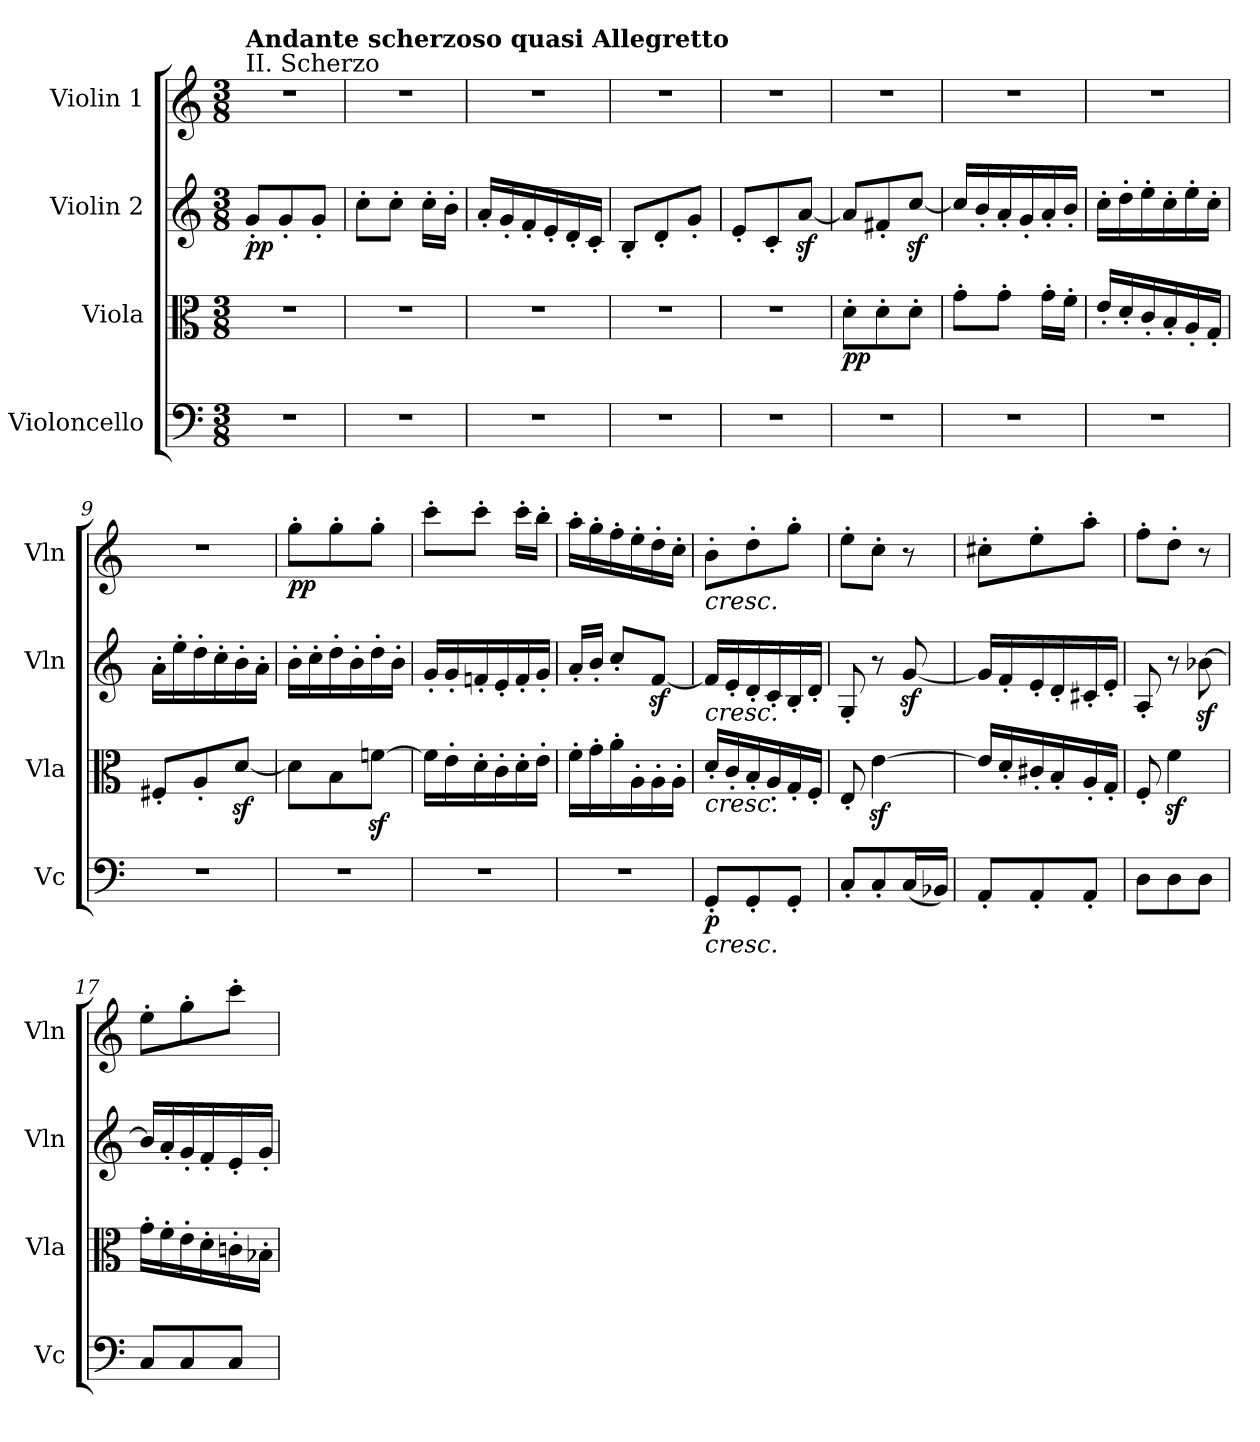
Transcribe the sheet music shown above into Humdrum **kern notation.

**kern	**dynam	**kern	**dynam	**kern	**dynam	**kern	**dynam
*part4	*part4	*part3	*part3	*part2	*part2	*part1	*part1
*staff4	*staff4	*staff3	*staff3	*staff2	*staff2	*staff1	*staff1
*I"Violoncello	*	*I"Viola	*	*I"Violin 2	*	*I"Violin 1	*
*I'Vc	*	*I'Vla	*	*I'Vln	*	*I'Vln	*
!!LO:PB:g=z
*clefF4	*	*clefC3	*	*clefG2	*	*clefG2	*
*k[]	*	*k[]	*	*k[]	*	*k[]	*
*M3/8	*	*M3/8	*	*M3/8	*	*M3/8	*
=1	=1	=1	=1	=1	=1	=1	=1
!	!	!	!	!	!	!LO:TX:a:t=II.  Scherzo	!
!	!	!	!	!	!	!LO:TX:a:B:t=Andante scherzoso quasi Allegretto	!
!	!	!	!	!	!LO:DY:b	!	!
4.r	.	4.r	.	8g'/L	pp	4.r	.
.	.	.	.	8g'/	.	.	.
.	.	.	.	8g'/J	.	.	.
=2	=2	=2	=2	=2	=2	=2	=2
4.r	.	4.r	.	8cc'\L	.	4.r	.
.	.	.	.	8cc'\J	.	.	.
.	.	.	.	16cc'\LL	.	.	.
.	.	.	.	16b'\JJ	.	.	.
=3	=3	=3	=3	=3	=3	=3	=3
4.r	.	4.r	.	16a'/LL	.	4.r	.
.	.	.	.	16g'/	.	.	.
.	.	.	.	16f'/	.	.	.
.	.	.	.	16e'/	.	.	.
.	.	.	.	16d'/	.	.	.
.	.	.	.	16c'/JJ	.	.	.
=4	=4	=4	=4	=4	=4	=4	=4
4.r	.	4.r	.	8B'/L	.	4.r	.
.	.	.	.	8d'/	.	.	.
.	.	.	.	8g'/J	.	.	.
=5	=5	=5	=5	=5	=5	=5	=5
4.r	.	4.r	.	8e'/L	.	4.r	.
.	.	.	.	8c'/	.	.	.
.	.	.	.	[8az</J	.	.	.
=6	=6	=6	=6	=6	=6	=6	=6
!	!	!	!LO:DY:b	!	!	!	!
4.r	.	8d'\L	pp	8a/L]	.	4.r	.
.	.	8d'\	.	8f#X'/	.	.	.
.	.	8d'\J	.	[8ccz</J	.	.	.
=7	=7	=7	=7	=7	=7	=7	=7
4.r	.	8g'\L	.	16cc/LL]	.	4.r	.
.	.	.	.	16b'/	.	.	.
.	.	8g'\J	.	16a'/	.	.	.
.	.	.	.	16g'/	.	.	.
.	.	16g'\LL	.	16a'/	.	.	.
.	.	16f'\JJ	.	16b'/JJ	.	.	.
=8	=8	=8	=8	=8	=8	=8	=8
4.r	.	16e'/LL	.	16cc'\LL	.	4.r	.
.	.	16d'/	.	16dd'\	.	.	.
.	.	16c'/	.	16ee'\	.	.	.
.	.	16B'/	.	16cc'\	.	.	.
.	.	16A'/	.	16ee'\	.	.	.
.	.	16G'/JJ	.	16cc'\JJ	.	.	.
!!LO:LB:g=z
=9	=9	=9	=9	=9	=9	=9	=9
4.r	.	8F#X'/L	.	16a'\LL	.	4.r	.
.	.	.	.	16ee'\	.	.	.
.	.	8A'/	.	16dd'\	.	.	.
.	.	.	.	16cc'\	.	.	.
.	.	[8dz</J	.	16b'\	.	.	.
.	.	.	.	16a'\JJ	.	.	.
=10	=10	=10	=10	=10	=10	=10	=10
!	!	!	!	!	!	!	!LO:DY:b
4.r	.	8d\L]	.	16b'\LL	.	8gg'\L	pp
.	.	.	.	16cc'\	.	.	.
.	.	8B\	.	16dd'\	.	8gg'\	.
.	.	.	.	16b'\	.	.	.
.	.	[8fnz<\J	.	16dd'\	.	8gg'\J	.
.	.	.	.	16b'\JJ	.	.	.
!!LO:LB:g=z
=11	=11	=11	=11	=11	=11	=11	=11
4.r	.	16f\LL]	.	16g'/LL	.	8ccc'\L	.
.	.	16e'\	.	16g'/	.	.	.
.	.	16d'\	.	16fn'/	.	8ccc'\J	.
.	.	16c'\	.	16e'/	.	.	.
.	.	16d'\	.	16f'/	.	16ccc'\LL	.
.	.	16e'\JJ	.	16g'/JJ	.	16bb'\JJ	.
=12	=12	=12	=12	=12	=12	=12	=12
4.r	.	16f'\LL	.	16a'/LL	.	16aa'\LL	.
.	.	16g'\	.	16b'/JJ	.	16gg'\	.
.	.	16a'\	.	8cc'/L	.	16ff'\	.
.	.	16A'\	.	.	.	16ee'\	.
.	.	16A'\	.	[8fz</J	.	16dd'\	.
.	.	16A'\JJ	.	.	.	16cc'\JJ	.
=13	=13	=13	=13	=13	=13	=13	=13
!	!	!	!	!	!	!LO:TX:b:i:t=cresc.	!
!	!	!	!	!LO:TX:b:i:t=cresc.	!	!	!
!	!	!LO:TX:b:i:t=cresc.	!	!	!	!	!
!LO:TX:b:i:t=cresc.	!	!	!	!	!	!	!
!	!LO:DY:b	!	!	!	!	!	!
8GG'/L	p	16d'/LL	.	16f/LL]	.	8b'\L	.
.	.	16c'/	.	16e'/	.	.	.
8GG'/	.	16B'/	.	16d'/	.	8dd'\	.
.	.	16A'/	.	16c'/	.	.	.
8GG'/J	.	16G'/	.	16B'/	.	8gg'\J	.
.	.	16F'/JJ	.	16d'/JJ	.	.	.
=14	=14	=14	=14	=14	=14	=14	=14
8C'/L	.	8E'/	.	8G'/	.	8ee'\L	.
8C'/	.	[4ez<\	.	8r	.	8cc'\J	.
(16C/L	.	.	.	[8gz</	.	8r	.
16BB-X/JJ)	.	.	.	.	.	.	.
=15	=15	=15	=15	=15	=15	=15	=15
8AA'/L	.	16e/LL]	.	16g/LL]	.	8cc#X'\L	.
.	.	16d'/	.	16f'/	.	.	.
8AA'/	.	16c#X'/	.	16e'/	.	8ee'\	.
.	.	16B'/	.	16d'/	.	.	.
8AA'/J	.	16A'/	.	16c#X'/	.	8aa'\J	.
.	.	16G'/JJ	.	16e'/JJ	.	.	.
=16	=16	=16	=16	=16	=16	=16	=16
8D\L	.	8F'/	.	8A'/	.	8ff'\L	.
8D\	.	4fz<\	.	8r	.	8dd'\J	.
8D\J	.	.	.	[8b-Xz<\	.	8r	.
=17	=17	=17	=17	=17	=17	=17	=17
8C/L	.	16g'\LL	.	16b-/LL]	.	8ee'\L	.
.	.	16f'\	.	16a'/	.	.	.
8C/	.	16e'\	.	16g'/	.	8gg'\	.
.	.	16d'\	.	16f'/	.	.	.
8C/J	.	16cn'\	.	16e'/	.	8ccc'\J	.
.	.	16B-X'\JJ	.	16g'/JJ	.	.	.
=	=	=	=	=	=	=	=
*-	*-	*-	*-	*-	*-	*-	*-
